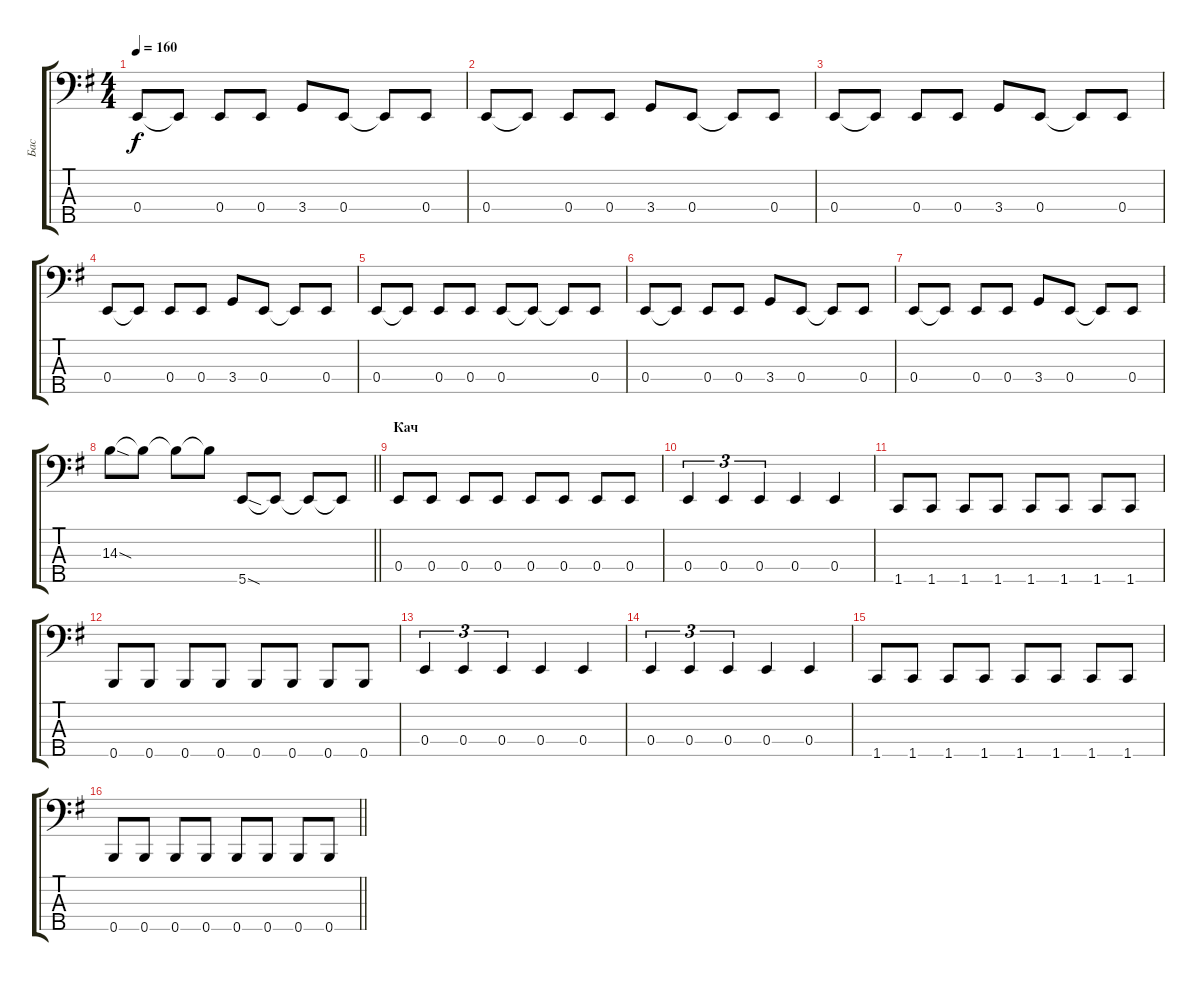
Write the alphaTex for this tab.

\track ("Бас" "Бас") {instrument electricbassfinger}
\staff {score tabs}
\tuning (G2 D2 A1 E1 B0) {hide}
\ts (4 4)
\section ("" "")
\tempo 160
\clef f4
\ks eminor
0.4.8{dy f} 0.4{t}.8 0.4.8 0.4.8 3.4.8 0.4.8 0.4{t}.8 0.4.8 |
0.4.8 0.4{t}.8 0.4.8 0.4.8 3.4.8 0.4.8 0.4{t}.8 0.4.8 |
0.4.8 0.4{t}.8 0.4.8 0.4.8 3.4.8 0.4.8 0.4{t}.8 0.4.8 |
0.4.8 0.4{t}.8 0.4.8 0.4.8 3.4.8 0.4.8 0.4{t}.8 0.4.8 |
0.4.8 0.4{t}.8 0.4.8 0.4.8 0.4.8 0.4{t}.8 0.4{t}.8 0.4.8 |
0.4.8 0.4{t}.8 0.4.8 0.4.8 3.4.8 0.4.8 0.4{t}.8 0.4.8 |
0.4.8 0.4{t}.8 0.4.8 0.4.8 3.4.8 0.4.8 0.4{t}.8 0.4.8 |
\barLineRight lightlight
14.3{sod}.8 14.3{t}.8 14.3{t}.8 14.3{t}.8 5.5{sod}.8 5.5{t}.8 5.5{t}.8 5.5{t}.8 |
\section ("" "Кач")
0.4.8 0.4.8 0.4.8 0.4.8 0.4.8 0.4.8 0.4.8 0.4.8 |
0.4.4{tu (3 2)} 0.4.4{tu (3 2)} 0.4.4{tu (3 2)} 0.4.4 0.4.4 |
1.5.8 1.5.8 1.5.8 1.5.8 1.5.8 1.5.8 1.5.8 1.5.8 |
0.5.8 0.5.8 0.5.8 0.5.8 0.5.8 0.5.8 0.5.8 0.5.8 |
0.4.4{tu (3 2)} 0.4.4{tu (3 2)} 0.4.4{tu (3 2)} 0.4.4 0.4.4 |
0.4.4{tu (3 2)} 0.4.4{tu (3 2)} 0.4.4{tu (3 2)} 0.4.4 0.4.4 |
1.5.8 1.5.8 1.5.8 1.5.8 1.5.8 1.5.8 1.5.8 1.5.8 |
\barLineRight lightlight
0.5.8 0.5.8 0.5.8 0.5.8 0.5.8 0.5.8 0.5.8 0.5.8
